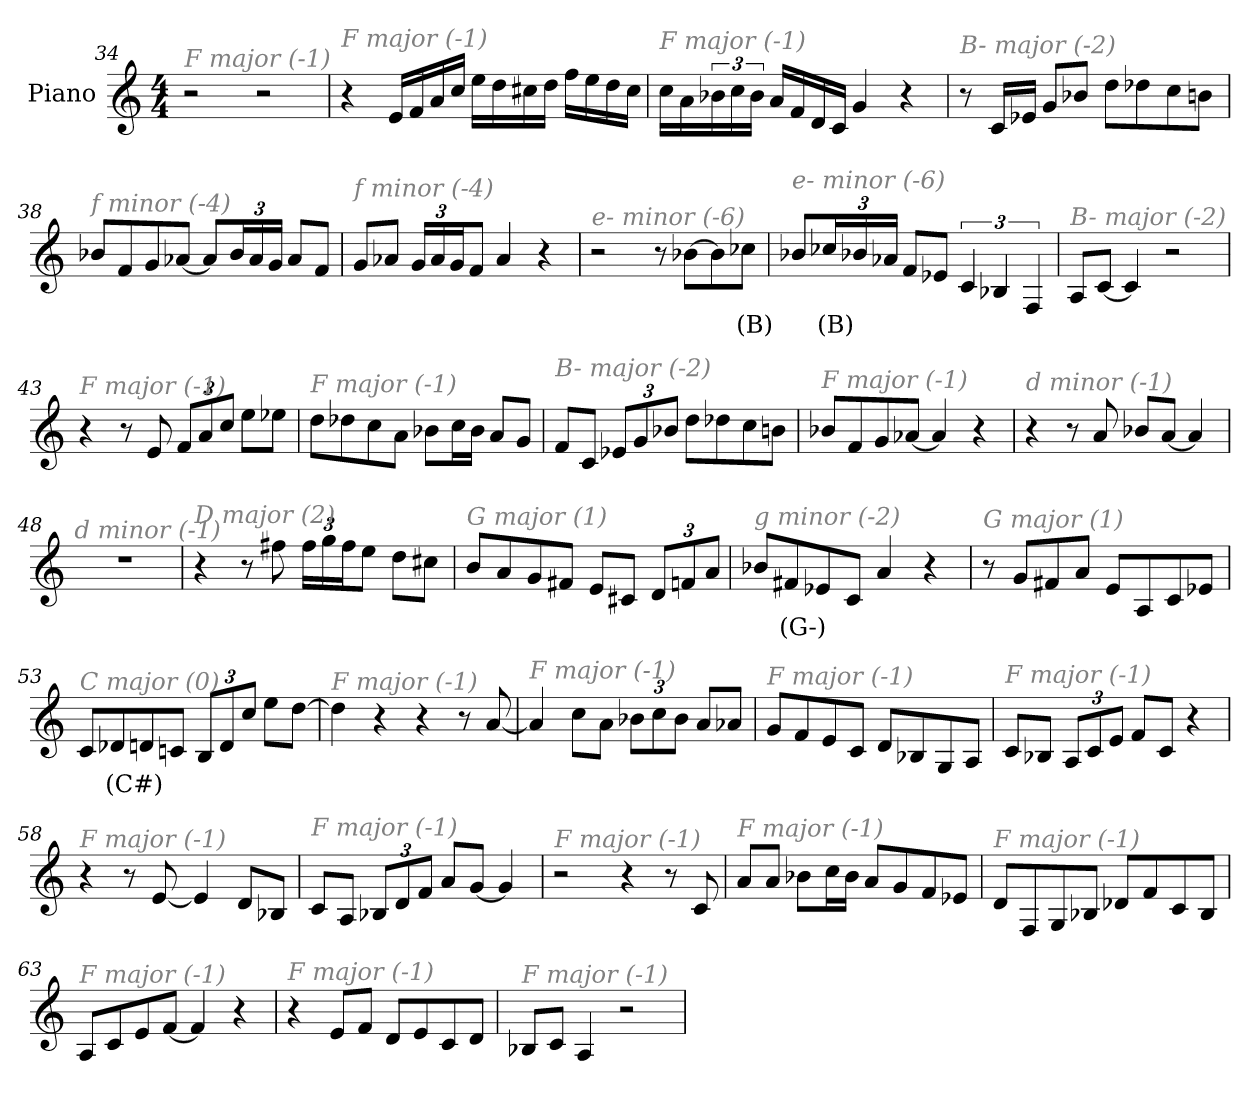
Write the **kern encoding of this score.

**kern	**text
*part1	*part1
*staff1	*staff1
*I"Piano	*
*I'Pno	*
*clefG2	*
*k[]	*
*M4/4	*
=34	=34
!LO:TX:i:color=#808080:t=F major (-1)	!
2r	.
2r	.
!!LO:LB:g=z
=35	=35
!LO:TX:i:color=#808080:t=F major (-1)	!
4r	.
16e/LL	.
16f/	.
16a/	.
16cc/JJ	.
16ee\LL	.
16dd\	.
16cc#X\	.
16dd\JJ	.
16ff\LL	.
16ee\	.
16dd\	.
16cc#\JJ	.
=36	=36
!LO:TX:i:color=#808080:t=F major (-1)	!
16cc\LL	.
16a\	.
24b-X\	.
24cc\	.
24b-\JJ	.
16a/LL	.
16f/	.
16d/	.
16c/JJ	.
4g/	.
4r	.
=37	=37
!LO:TX:i:color=#808080:t=B- major (-2)	!
8r	.
16c/LL	.
16e-X/JJ	.
8g/L	.
8b-X/J	.
8dd\L	.
8dd-X\	.
8cc\	.
8bn\J	.
!!LO:LB:g=z
=38	=38
!LO:TX:i:color=#808080:t=f minor (-4)	!
8b-X/L	.
8f/	.
8g/	.
[8a-X/J	.
8a-/L]	.
*Xbrackettup	*
24b-/L	.
24a-/	.
24g/JJ	.
8a-/L	.
8f/J	.
=39	=39
!LO:TX:i:color=#808080:t=f minor (-4)	!
8g/L	.
8a-X/J	.
24g/LL	.
24a-/	.
24g/J	.
8f/J	.
4a-/	.
4r	.
=40	=40
!LO:TX:i:color=#808080:t=e- minor (-6)	!
2r	.
8r	.
[8b-X\L	.
8b-\]	.
8cc-Xi\J	(B)
=41	=41
!LO:TX:i:color=#808080:t=e- minor (-6)	!
8b-X/L	.
24cc-Xi/L	(B)
24b-X/	.
24a-X/JJ	.
8f/L	.
8e-X/J	.
*brackettup	*
6c/	.
6B-X/	.
6F/	.
!!LO:PB:g=z
=42	=42
!LO:TX:i:color=#808080:t=B- major (-2)	!
8A/L	.
[8c/J	.
4c/]	.
2r	.
=43	=43
!LO:TX:i:color=#808080:t=F major (-1)	!
4r	.
8r	.
8e/	.
*Xbrackettup	*
12f/L	.
12a/	.
12cc/J	.
8ee\L	.
8ee-X\J	.
=44	=44
!LO:TX:i:color=#808080:t=F major (-1)	!
8dd\L	.
8dd-X\	.
8cc\	.
8a\J	.
8b-X\L	.
16cc\L	.
16b-\JJ	.
8a/L	.
8g/J	.
=45	=45
!LO:TX:i:color=#808080:t=B- major (-2)	!
8f/L	.
8c/J	.
12e-X/L	.
12g/	.
12b-X/J	.
8dd\L	.
8dd-X\	.
8cc\	.
8bn\J	.
!!LO:LB:g=z
=46	=46
!LO:TX:i:color=#808080:t=F major (-1)	!
8b-X/L	.
8f/	.
8g/	.
[8a-X/J	.
4a-/]	.
4r	.
=47	=47
!LO:TX:i:color=#808080:t=d minor (-1)	!
4r	.
8r	.
8a/	.
8b-X/L	.
[8a/J	.
4a/]	.
=48	=48
!LO:TX:i:color=#808080:t=d minor (-1)	!
1r	.
=49	=49
!LO:TX:i:color=#808080:t=D major (2)	!
4r	.
8r	.
8ff#X\	.
24ff#\LL	.
24gg\	.
24ff#\J	.
8ee\J	.
8dd\L	.
8cc#X\J	.
=50	=50
!LO:TX:i:color=#808080:t=G major (1)	!
8b/L	.
8a/	.
8g/	.
8f#X/J	.
8e/L	.
8c#X/J	.
12d/L	.
12fn/	.
12a/J	.
!!LO:LB:g=z
=51	=51
!LO:TX:i:color=#808080:t=g minor (-2)	!
8b-X/L	.
8f#Xi/	(G-)
8e-X/	.
8c/J	.
4a/	.
4r	.
=52	=52
!LO:TX:i:color=#808080:t=G major (1)	!
8r	.
8g/L	.
8f#X/	.
8a/J	.
8e/L	.
8A/	.
8c/	.
8e-X/J	.
=53	=53
!LO:TX:i:color=#808080:t=C major (0)	!
8c/L	.
8d-Xi/	(C#)
8d/	.
8cn/J	.
12B/L	.
12d/	.
12cc/J	.
8ee\L	.
[8dd\J	.
=54	=54
!LO:TX:i:color=#808080:t=F major (-1)	!
4dd\]	.
4r	.
4r	.
8r	.
[8a/	.
!!LO:LB:g=z
=55	=55
!LO:TX:i:color=#808080:t=F major (-1)	!
4a/]	.
8cc\L	.
8a\J	.
12b-X\L	.
12cc\	.
12b-\J	.
8a/L	.
8a-X/J	.
=56	=56
!LO:TX:i:color=#808080:t=F major (-1)	!
8g/L	.
8f/	.
8e/	.
8c/J	.
8d/L	.
8B-X/	.
8G/	.
8A/J	.
=57	=57
!LO:TX:i:color=#808080:t=F major (-1)	!
8c/L	.
8B-X/J	.
12A/L	.
12c/	.
12e/J	.
8f/L	.
8c/J	.
4r	.
=58	=58
!LO:TX:i:color=#808080:t=F major (-1)	!
4r	.
8r	.
[8e/	.
4e/]	.
8d/L	.
8B-X/J	.
!!LO:LB:g=z
=59	=59
!LO:TX:i:color=#808080:t=F major (-1)	!
8c/L	.
8A/J	.
12B-X/L	.
12d/	.
12f/J	.
8a/L	.
[8g/J	.
4g/]	.
=60	=60
!LO:TX:i:color=#808080:t=F major (-1)	!
2r	.
4r	.
8r	.
8c/	.
=61	=61
!LO:TX:i:color=#808080:t=F major (-1)	!
8a/L	.
8a/J	.
8b-X\L	.
16cc\L	.
16b-\JJ	.
8a/L	.
8g/	.
8f/	.
8e-X/J	.
=62	=62
!LO:TX:i:color=#808080:t=F major (-1)	!
8d/L	.
8F/	.
8G/	.
8B-X/J	.
8d-X/L	.
8f/	.
8c/	.
8B-/J	.
!!LO:LB:g=z
=63	=63
!LO:TX:i:color=#808080:t=F major (-1)	!
8A/L	.
8c/	.
8e/	.
[8f/J	.
4f/]	.
4r	.
=64	=64
!LO:TX:i:color=#808080:t=F major (-1)	!
4r	.
8e/L	.
8f/J	.
8d/L	.
8e/	.
8c/	.
8d/J	.
=65	=65
!LO:TX:i:color=#808080:t=F major (-1)	!
8B-X/L	.
8c/J	.
4A/	.
2r	.
=	=
*-	*-
